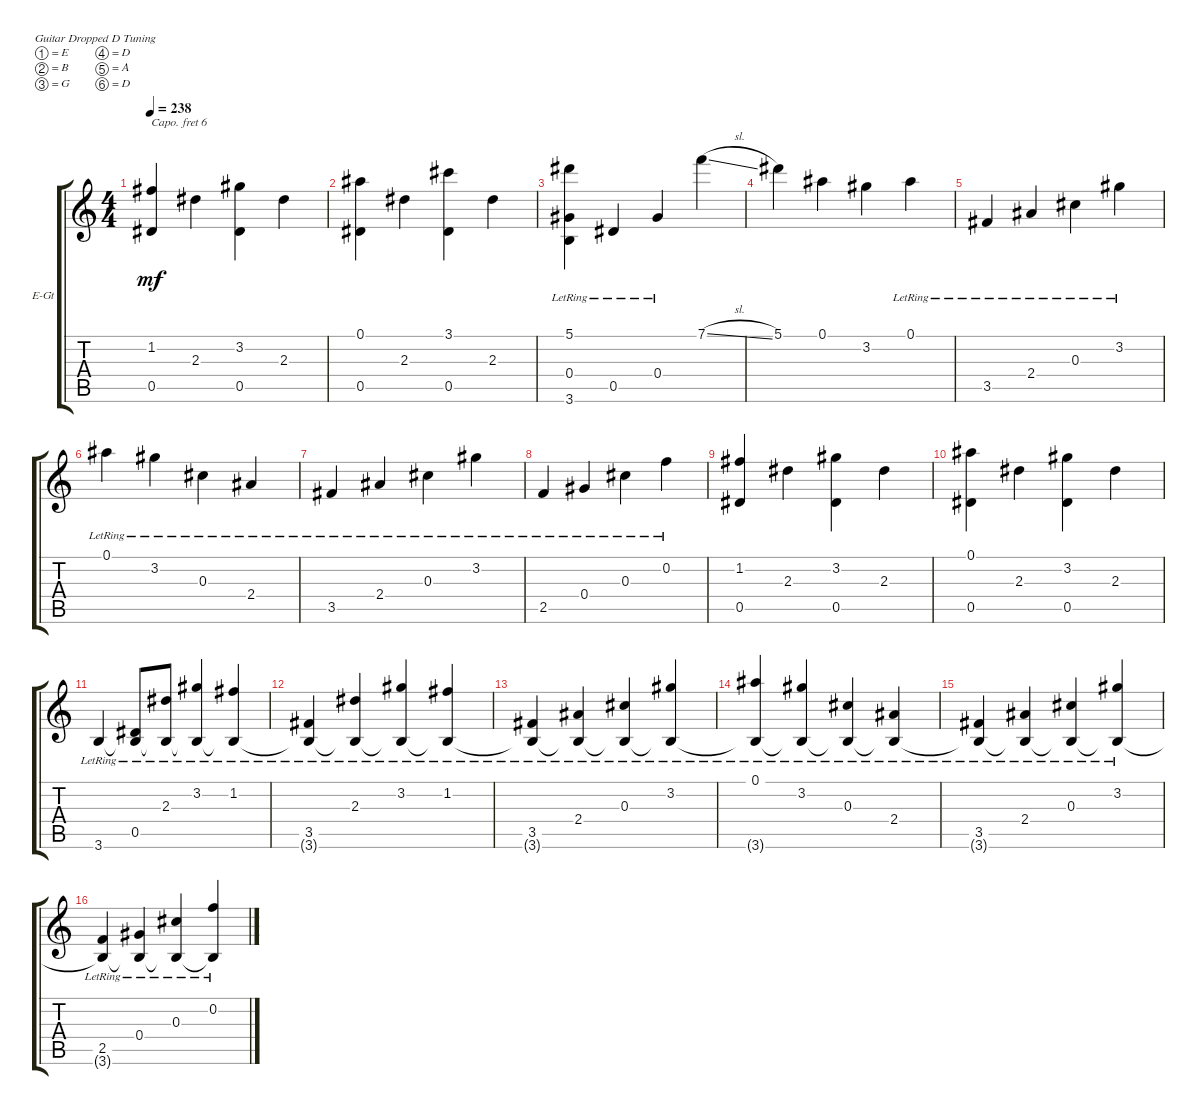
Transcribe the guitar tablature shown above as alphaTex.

\defaultSystemsLayout 4
\bracketExtendMode groupsimilarinstruments
\firstSystemTrackNameOrientation horizontal
\otherSystemsTrackNameOrientation horizontal
\track ("Electric Guitar" "E-Gt") {instrument electricguitarclean}
\staff {score tabs}
\capo 6
\tuning (E4 B3 G3 D3 A2 D2)
\ts (4 4)
\tempo 238
\clef g2
\ks c
(1.2 0.5).4{dy mf} 2.3.4 (3.2 0.5).4 2.3.4 |
(0.1 0.5).4 2.3.4 (3.1 0.5).4 2.3.4 |
(5.1{lr} 3.6{lr} 0.4{lr}).4 0.5{lr}.4 0.4{lr}.4 7.1{sl}.4 |
5.1.4 0.1.4 3.2.4 0.1{lr}.4 |
3.5{lr}.4 2.4{lr}.4 0.3{lr}.4 3.2{lr}.4 |
0.1{lr}.4 3.2{lr}.4 0.3{lr}.4 2.4{lr}.4 |
3.5{lr}.4 2.4{lr}.4 0.3{lr}.4 3.2{lr}.4 |
2.5{lr}.4 0.4{lr}.4 0.3{lr}.4 0.2{lr}.4 |
(1.2 0.5).4 2.3.4 (3.2 0.5).4 2.3.4 |
(0.1 0.5).4 2.3.4 (0.5 3.2).4 2.3.4 |
3.6{lr}.4 (0.5 3.6{lr t}).8 (2.3{lr} 3.6{lr t}).8{beam merge} (3.2 3.6{lr t}).4 (1.2{lr} 3.6{lr t}).4 |
(3.5{lr} 3.6{lr t}).4 (2.3 3.6{lr t}).4 (3.2 3.6{lr t}).4 (1.2{lr} 3.6{lr t}).4 |
(3.5{lr} 3.6{lr t}).4 (2.4{lr} 3.6{lr t}).4 (0.3{lr} 3.6{lr t}).4 (3.2{lr} 3.6{lr t}).4 |
(0.1{lr} 3.6{lr t}).4 (3.2{lr} 3.6{lr t}).4 (0.3{lr} 3.6{lr t}).4 (2.4{lr} 3.6{lr t}).4 |
(3.5{lr} 3.6{lr t}).4 (2.4{lr} 3.6{lr t}).4 (0.3{lr} 3.6{lr t}).4 (3.2{lr} 3.6{lr t}).4 |
(2.5{lr} 3.6{lr t}).4 (0.4{lr} 3.6{lr t}).4 (0.3{lr} 3.6{lr t}).4 (0.2{lr} 3.6{lr t}).4
